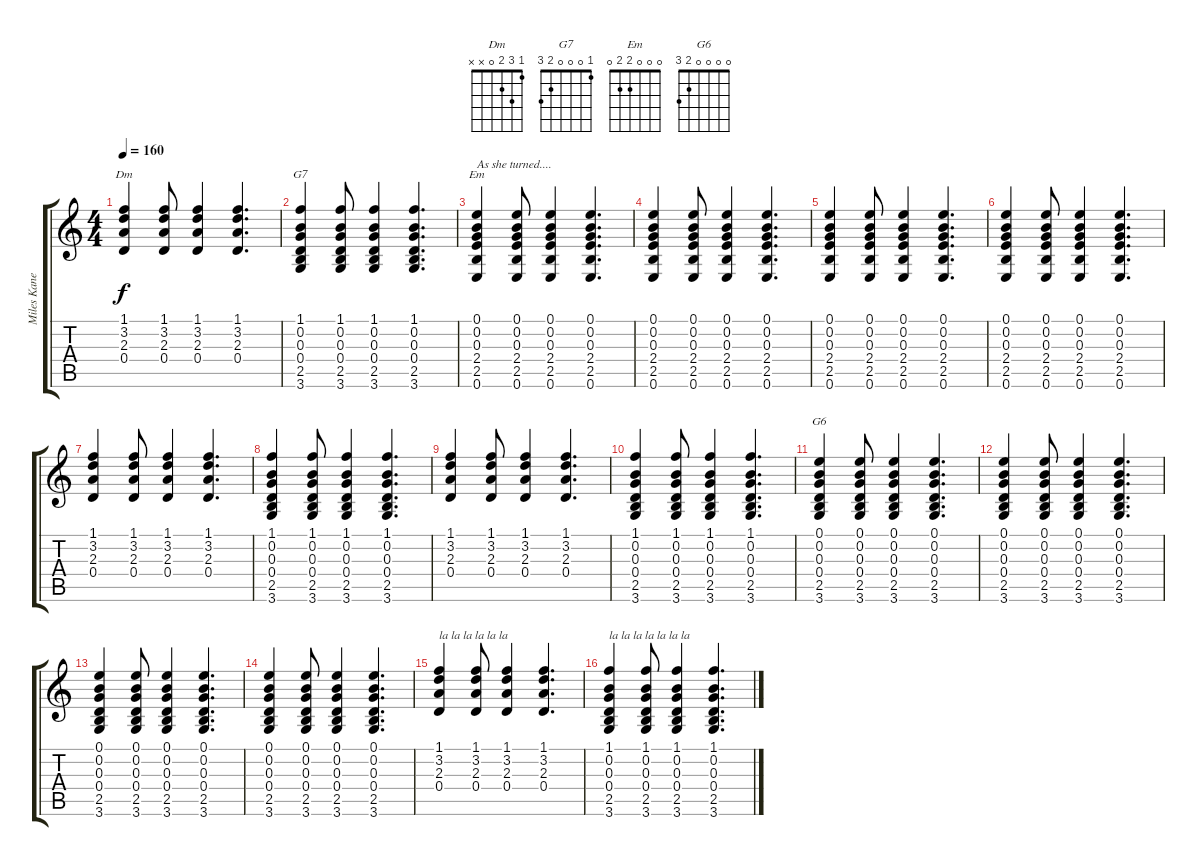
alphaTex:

\track ("Miles Kane" "Miles Kane") {instrument acousticguitarsteel}
\staff {score tabs}
\tuning (E4 B3 G3 D3 A2 E2) {hide}
\chord ("Dm" 1 3 2 0 x x)
\chord ("G7" 1 0 0 0 2 3)
\chord ("Em" 0 0 0 2 2 0)
\chord ("G6" 0 0 0 0 2 3)
\ts (4 4)
\tempo 160
\clef g2
\ks c
(1.1 3.2 2.3 0.4).4{ch "Dm" dy f} (1.1 3.2 2.3 0.4).8 (1.1 3.2 2.3 0.4).4 (1.1 3.2 2.3 0.4).4{d} |
(1.1 0.2 0.3 0.4 2.5 3.6).4{ch "G7"} (1.1 0.2 0.3 0.4 2.5 3.6).8 (1.1 0.2 0.3 0.4 2.5 3.6).4 (1.1 0.2 0.3 0.4 2.5 3.6).4{d} |
(0.1 0.2 0.3 2.4 2.5 0.6).4{ch "Em" txt "As she turned...."} (0.1 0.2 0.3 2.4 2.5 0.6).8 (0.1 0.2 0.3 2.4 2.5 0.6).4 (0.1 0.2 0.3 2.4 2.5 0.6).4{d} |
(0.1 0.2 0.3 2.4 2.5 0.6).4 (0.1 0.2 0.3 2.4 2.5 0.6).8 (0.1 0.2 0.3 2.4 2.5 0.6).4 (0.1 0.2 0.3 2.4 2.5 0.6).4{d} |
(0.1 0.2 0.3 2.4 2.5 0.6).4 (0.1 0.2 0.3 2.4 2.5 0.6).8 (0.1 0.2 0.3 2.4 2.5 0.6).4 (0.1 0.2 0.3 2.4 2.5 0.6).4{d} |
(0.1 0.2 0.3 2.4 2.5 0.6).4 (0.1 0.2 0.3 2.4 2.5 0.6).8 (0.1 0.2 0.3 2.4 2.5 0.6).4 (0.1 0.2 0.3 2.4 2.5 0.6).4{d} |
(1.1 3.2 2.3 0.4).4 (1.1 3.2 2.3 0.4).8 (1.1 3.2 2.3 0.4).4 (1.1 3.2 2.3 0.4).4{d} |
(1.1 0.2 0.3 0.4 2.5 3.6).4 (1.1 0.2 0.3 0.4 2.5 3.6).8 (1.1 0.2 0.3 0.4 2.5 3.6).4 (1.1 0.2 0.3 0.4 2.5 3.6).4{d} |
(1.1 3.2 2.3 0.4).4 (1.1 3.2 2.3 0.4).8 (1.1 3.2 2.3 0.4).4 (1.1 3.2 2.3 0.4).4{d} |
(1.1 0.2 0.3 0.4 2.5 3.6).4 (1.1 0.2 0.3 0.4 2.5 3.6).8 (1.1 0.2 0.3 0.4 2.5 3.6).4 (1.1 0.2 0.3 0.4 2.5 3.6).4{d} |
(0.1 0.2 0.3 0.4 2.5 3.6).4{ch "G6"} (0.1 0.2 0.3 0.4 2.5 3.6).8 (0.1 0.2 0.3 0.4 2.5 3.6).4 (0.1 0.2 0.3 0.4 2.5 3.6).4{d} |
(0.1 0.2 0.3 0.4 2.5 3.6).4 (0.1 0.2 0.3 0.4 2.5 3.6).8 (0.1 0.2 0.3 0.4 2.5 3.6).4 (0.1 0.2 0.3 0.4 2.5 3.6).4{d} |
(0.1 0.2 0.3 0.4 2.5 3.6).4 (0.1 0.2 0.3 0.4 2.5 3.6).8 (0.1 0.2 0.3 0.4 2.5 3.6).4 (0.1 0.2 0.3 0.4 2.5 3.6).4{d} |
(0.1 0.2 0.3 0.4 2.5 3.6).4 (0.1 0.2 0.3 0.4 2.5 3.6).8 (0.1 0.2 0.3 0.4 2.5 3.6).4 (0.1 0.2 0.3 0.4 2.5 3.6).4{d} |
(1.1 3.2 2.3 0.4).4{txt "la la la la la la"} (1.1 3.2 2.3 0.4).8 (1.1 3.2 2.3 0.4).4 (1.1 3.2 2.3 0.4).4{d} |
(1.1 0.2 0.3 0.4 2.5 3.6).4{txt "la la la la la la la"} (1.1 0.2 0.3 0.4 2.5 3.6).8 (1.1 0.2 0.3 0.4 2.5 3.6).4 (1.1 0.2 0.3 0.4 2.5 3.6).4{d}
